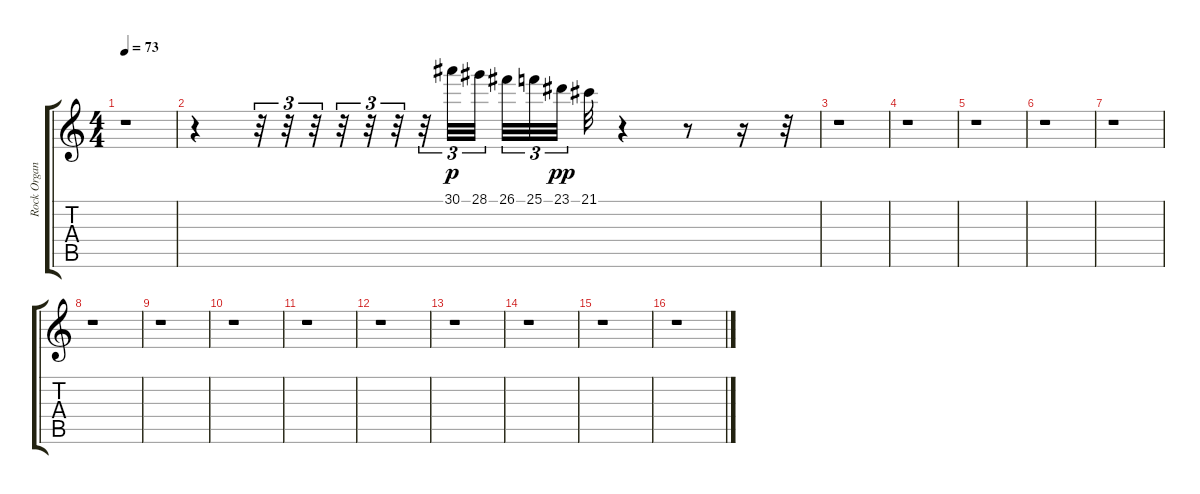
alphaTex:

\track ("Rock Organ" "Rock Organ") {instrument rockorgan}
\staff {score tabs}
\tuning (E4 B3 G3 D3 A2 E2) {hide}
\ts (4 4)
\tempo 73
\clef g2
\ks c
r.1{dy mf} |
r.4 r.32{tu (3 2)} r.32{tu (3 2)} r.32{tu (3 2)} r.32{tu (3 2)} r.32{tu (3 2)} r.32{tu (3 2)} r.32{tu (3 2)} 30.1.32{tu (3 2) dy p} 28.1.32{tu (3 2) beam splitsecondary} 26.1.32{tu (3 2)} 25.1.32{tu (3 2)} 23.1.32{tu (3 2) dy pp} 21.1.32 r.4 r.8 r.16 r.32 |
r.1 |
r.1 |
r.1 |
r.1 |
r.1 |
r.1 |
r.1 |
r.1 |
r.1 |
r.1 |
r.1 |
r.1 |
r.1 |
r.1
